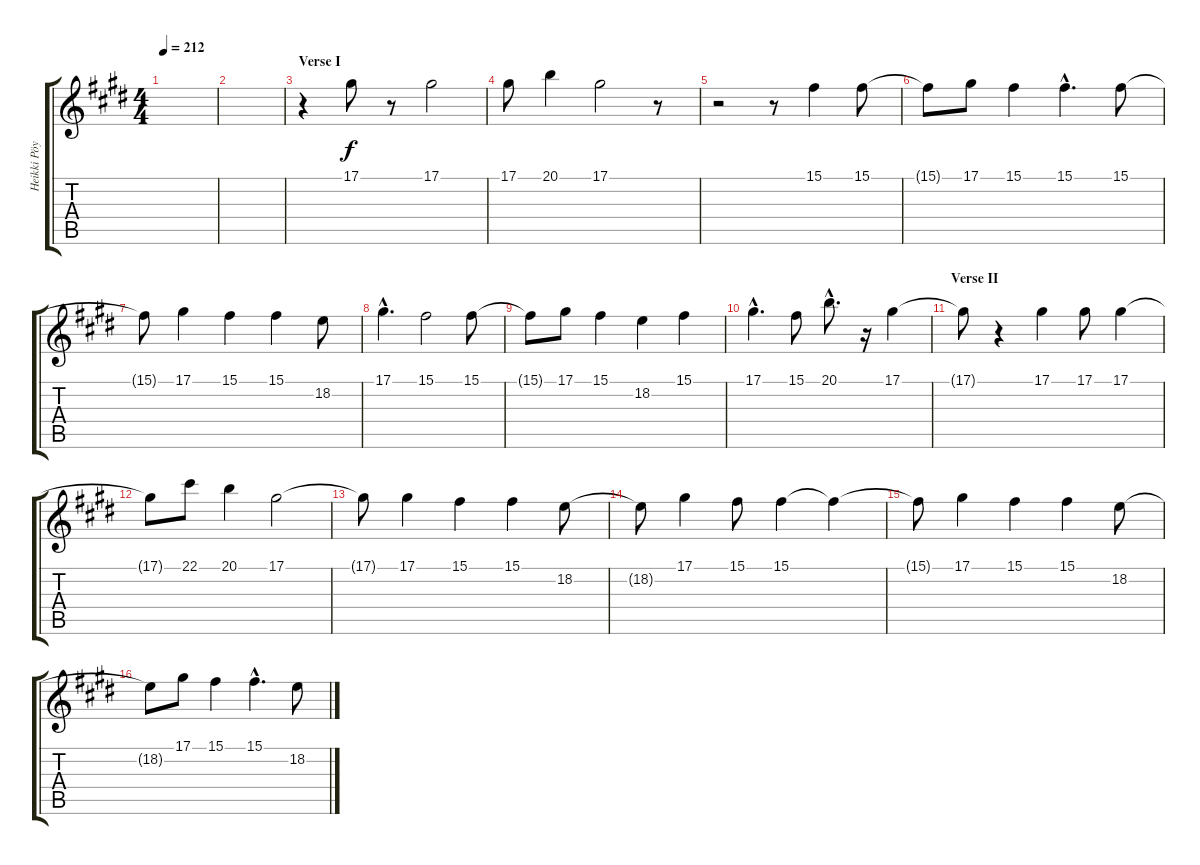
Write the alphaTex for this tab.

\track ("Heikki Pöyhiä - Vocals" "Heikki Pöy") {instrument lead2sawtooth}
\staff {score tabs}
\tuning (Eb4 Bb3 Gb3 Db3 Ab2 Eb2) {hide}
\ts (4 4)
\tempo 212
\clef g2
\ks c#minor
|
|
\section ("" "Verse I")
r.4 17.1.8 r.8 17.1.2 |
17.1.8 20.1.4 17.1.2 r.8 |
r.2 r.8 15.1.4 15.1.8 |
15.1{t}.8 17.1.8 15.1.4 15.1{hac}.4{d} 15.1.8 |
15.1{t}.8 17.1.4 15.1.4 15.1.4 18.2.8 |
17.1{hac}.4{d} 15.1.2 15.1.8 |
15.1{t}.8 17.1.8 15.1.4 18.2.4 15.1.4 |
17.1{hac}.4{d} 15.1.8 20.1{hac}.8{d} r.16 17.1.4 |
\section ("" "Verse II")
17.1{t}.8 r.4 17.1.4 17.1.8 17.1.4 |
17.1{t}.8 22.1.8 20.1.4 17.1.2 |
17.1{t}.8 17.1.4 15.1.4 15.1.4 18.2.8 |
18.2{t}.8 17.1.4 15.1.8 15.1.4 15.1{t}.4 |
15.1{t}.8 17.1.4 15.1.4 15.1.4 18.2.8 |
18.2{t}.8 17.1.8 15.1.4 15.1{hac}.4{d} 18.2.8
